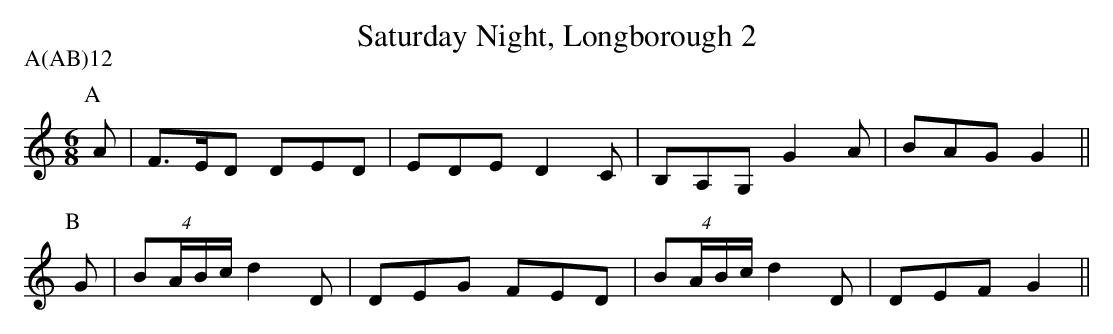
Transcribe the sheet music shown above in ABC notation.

X:1
T:Saturday Night, Longborough 2
M:6/8
L:1/8
P:A(AB)12
K:GMIX
P:A
A|F>ED      DED|EDE D2C|B,A,G,    G2A|BAG G2||
P:B
G|(4BA/B/c/ d2D|DEG FED|(4BA/B/c/ d2D|DEF G2||
